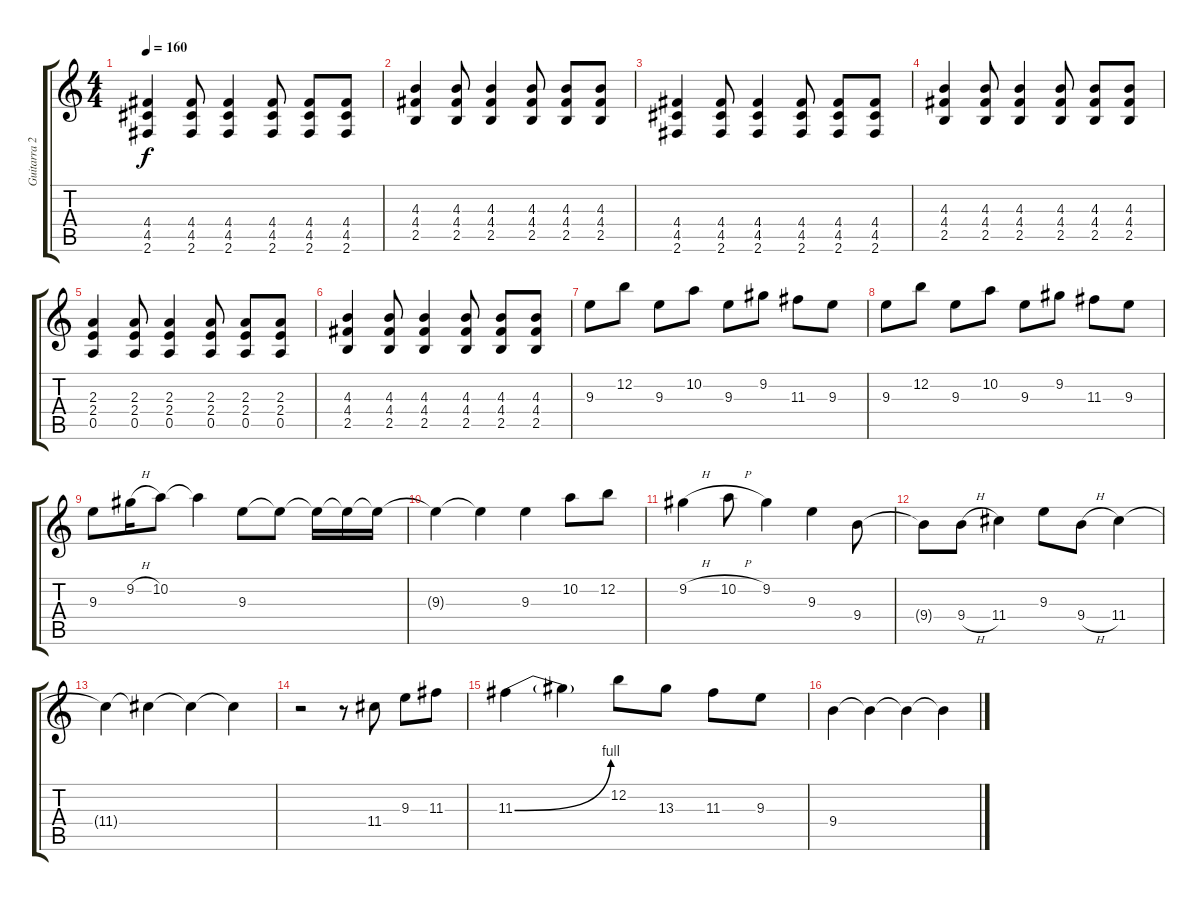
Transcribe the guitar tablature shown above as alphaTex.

\track ("Guitarra 2" "Guitarra 2") {instrument overdrivenguitar}
\staff {score tabs}
\tuning (E4 B3 G3 D3 A2 E2) {hide}
\ts (4 4)
\tempo 160
\clef g2
\ks c
(4.4 4.5 2.6).4{dy f} (4.4 4.5 2.6).8 (4.4 4.5 2.6).4 (4.4 4.5 2.6).8 (4.4 4.5 2.6).8 (4.4 4.5 2.6).8 |
(4.3 4.4 2.5).4 (4.3 4.4 2.5).8 (4.3 4.4 2.5).4 (4.3 4.4 2.5).8 (4.3 4.4 2.5).8 (4.3 4.4 2.5).8 |
(4.4 4.5 2.6).4 (4.4 4.5 2.6).8 (4.4 4.5 2.6).4 (4.4 4.5 2.6).8 (4.4 4.5 2.6).8 (4.4 4.5 2.6).8 |
(4.3 4.4 2.5).4 (4.3 4.4 2.5).8 (4.3 4.4 2.5).4 (4.3 4.4 2.5).8 (4.3 4.4 2.5).8 (4.3 4.4 2.5).8 |
(2.3 2.4 0.5).4 (2.3 2.4 0.5).8 (2.3 2.4 0.5).4 (2.3 2.4 0.5).8 (2.3 2.4 0.5).8 (2.3 2.4 0.5).8 |
(4.3 4.4 2.5).4 (4.3 4.4 2.5).8 (4.3 4.4 2.5).4 (4.3 4.4 2.5).8 (4.3 4.4 2.5).8 (4.3 4.4 2.5).8 |
9.3.8 12.2.8 9.3.8 10.2.8 9.3.8 9.2.8 11.3.8 9.3.8 |
9.3.8 12.2.8 9.3.8 10.2.8 9.3.8 9.2.8 11.3.8 9.3.8 |
9.3.8 9.2{h}.16 10.2.8 10.2{t}.4 9.3.8 9.3{t}.8 9.3{t}.16 9.3{t}.16 9.3{t}.16 |
9.3{t}.4 9.3{t}.4 9.3.4 10.2.8 12.2.8 |
9.2{h}.4 10.2{h}.8 9.2.4 9.3.4 9.4.8 |
9.4{t}.8 9.4{h}.8 11.4.4 9.3.8 9.4{h}.8 11.4.4 |
11.4{t}.4 11.4{t}.4 11.4{t}.4 11.4{t}.4 |
r.2 r.8 11.4.8 9.3.8 11.3.8 |
11.3{be (bend 0 0 60 4)}.4 11.3{t}.4 12.2.8 13.3.8 11.3.8 9.3.8 |
9.4.4 9.4{t}.4 9.4{t}.4 9.4{t}.4
